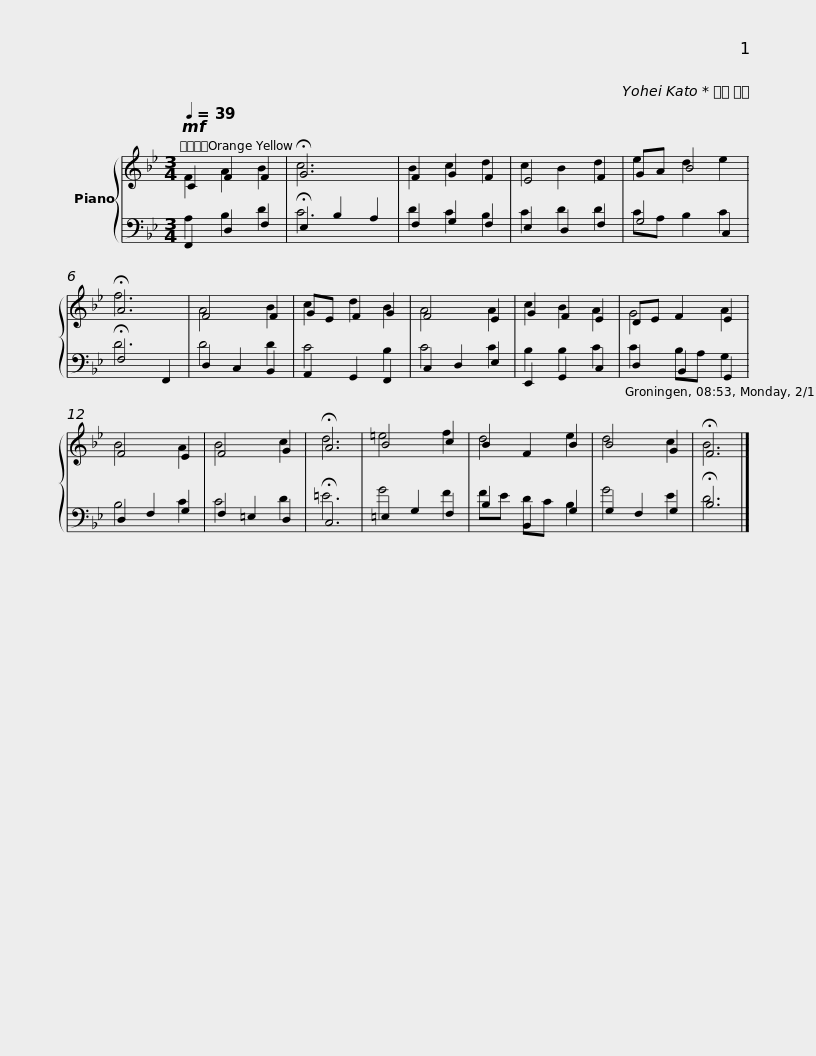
X:1
%%score { ( 1 2 ) | ( 3 4 ) }
L:1/8
Q:1/4=39
M:3/4
I:linebreak $
K:Bb
V:1 treble
V:2 treble
V:3 bass
V:4 bass
V:1
!mf! C2 F2 F2 | !fermata!G6 | F2 G2 F2 | E4 F2 | GA B4 | %5
 !fermata!A6 | F4 F2 | GE F2 G2 | F4 E2 | G2 F2 E2 |$ %10
 DE F2 E2 | F4 E2 | F4 G2 | !fermata!A6 | B4 c2 | %15
 B2 F2 B2 | B4 G2 | !fermata!F6 |] %18
V:2
 F2 A2 B2 | c6 | B2 c2 d2 | c2 B2 d2 | e2 d2 e2 | %5
 f6 | A4 B2 | c2 d2 B2 | A4 A2 | c2 B2 A2 |$ %10
 G4 A2 | B4 A2 | B4 c2 | d6 | =e4 f2 | %15
 d4 e2 | d4 c2 | B6 |] %18
V:3
 F,,2 D,2 F,2 | !fermata!E,2 B,2 A,2 | F,2 G,2 F,2 | E,2 D,2 F,2 | G,4 C,2 | %5
 !fermata!F,4 F,,2 | D,2 C,2 B,,2 | A,,2 G,,2 F,,2 | C,2 D,2 E,2 | E,,2 G,,2 C,2 |$ %10
 D,2 B,,2 G,,2 | D,2 F,2 G,2 | F,2 =E,2 D,2 | !fermata!C,6 | =E,2 G,2 F,2 | %15
 B,2 B,,2 G,2 | G,2 F,2 G,2 | !fermata!B,6 |] %18
V:4
 A,2 B,2 D2 | C6 | D2 C2 B,2 | C2 D2 D2 | CA, B,2 C2 | %5
 D6 | D4 D2 | C4 B,2 | C4 C2 | B,2 B,2 C2 |$ %10
 C2 B,A, G,2 | B,4 C2 | C4 D2 | =E6 | G4 F2 | %15
 FE DC B,2 | G4 E2 | D6 |] %18
